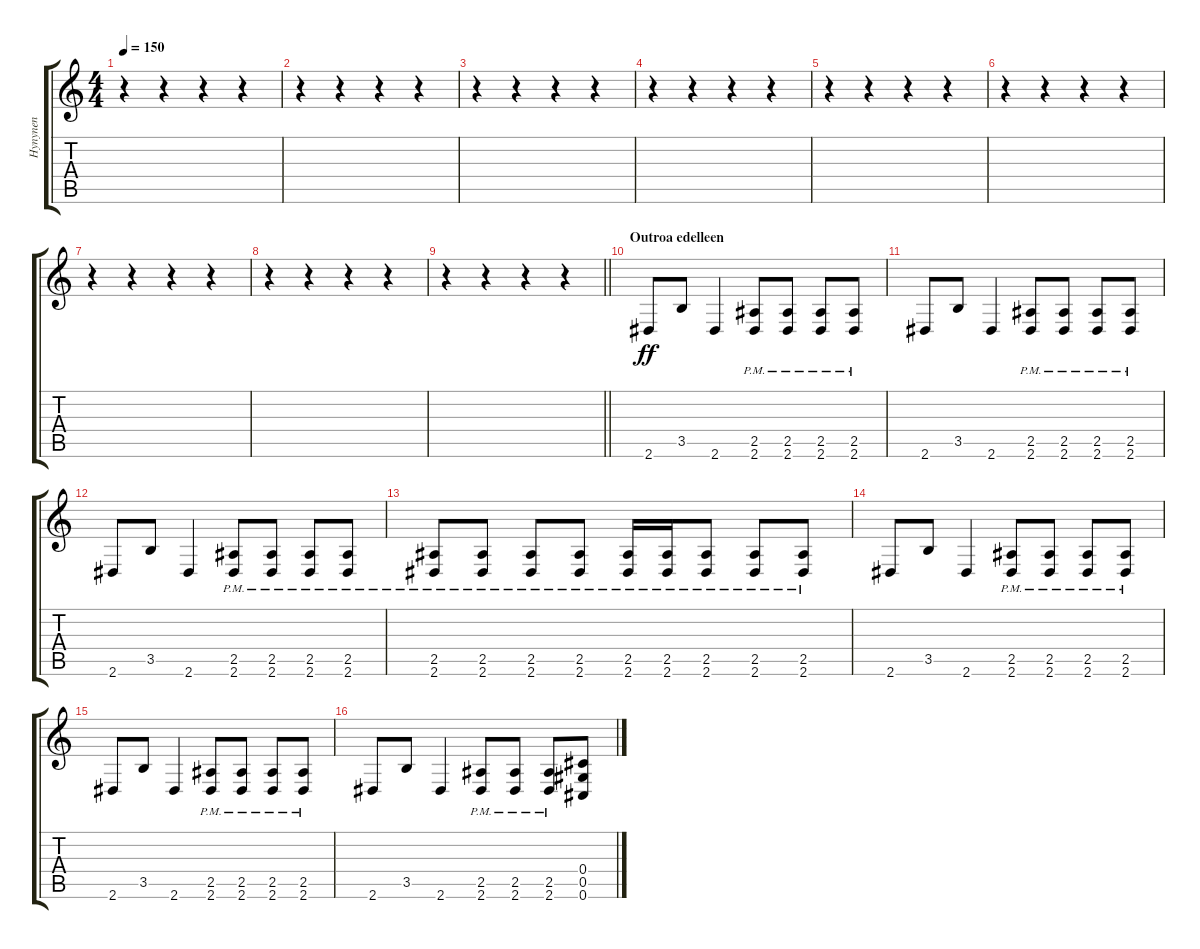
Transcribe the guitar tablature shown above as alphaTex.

\track ("Hynynen" "Hynynen") {instrument distortionguitar}
\staff {score tabs}
\tuning (Eb4 Bb3 Gb3 Db3 Ab2 Db2) {hide}
\ts (4 4)
\tempo 150
\clef g2
\ks c
r.4{dy ff} r.4 r.4 r.4 |
r.4 r.4 r.4 r.4 |
r.4 r.4 r.4 r.4 |
r.4 r.4 r.4 r.4 |
r.4 r.4 r.4 r.4 |
r.4 r.4 r.4 r.4 |
r.4 r.4 r.4 r.4 |
r.4 r.4 r.4 r.4 |
\barLineRight lightlight
r.4 r.4 r.4 r.4 |
\section ("" "Outroa edelleen")
2.6.8 3.5.8 2.6.4 (2.5{pm} 2.6{pm}).8 (2.5{pm} 2.6{pm}).8 (2.5{pm} 2.6{pm}).8 (2.5{pm} 2.6{pm}).8 |
2.6.8 3.5.8 2.6.4 (2.5{pm} 2.6{pm}).8 (2.5{pm} 2.6{pm}).8 (2.5{pm} 2.6{pm}).8 (2.5{pm} 2.6{pm}).8 |
2.6.8 3.5.8 2.6.4 (2.5{pm} 2.6{pm}).8 (2.5{pm} 2.6{pm}).8 (2.5{pm} 2.6{pm}).8 (2.5{pm} 2.6{pm}).8 |
(2.5{pm} 2.6{pm}).8 (2.5{pm} 2.6{pm}).8 (2.5{pm} 2.6{pm}).8 (2.5{pm} 2.6{pm}).8 (2.5{pm} 2.6{pm}).16 (2.5{pm} 2.6).16 (2.5{pm} 2.6{pm}).8 (2.5{pm} 2.6{pm}).8 (2.5{pm} 2.6{pm}).8 |
2.6.8 3.5.8 2.6.4 (2.5{pm} 2.6{pm}).8 (2.5{pm} 2.6{pm}).8 (2.5{pm} 2.6{pm}).8 (2.5{pm} 2.6{pm}).8 |
2.6.8 3.5.8 2.6.4 (2.5{pm} 2.6{pm}).8 (2.5{pm} 2.6{pm}).8 (2.5{pm} 2.6{pm}).8 (2.5{pm} 2.6{pm}).8 |
2.6.8 3.5.8 2.6.4 (2.5{pm} 2.6{pm}).8 (2.5{pm} 2.6{pm}).8 (2.5{pm} 2.6{pm}).8 (0.4 0.5 0.6).8
